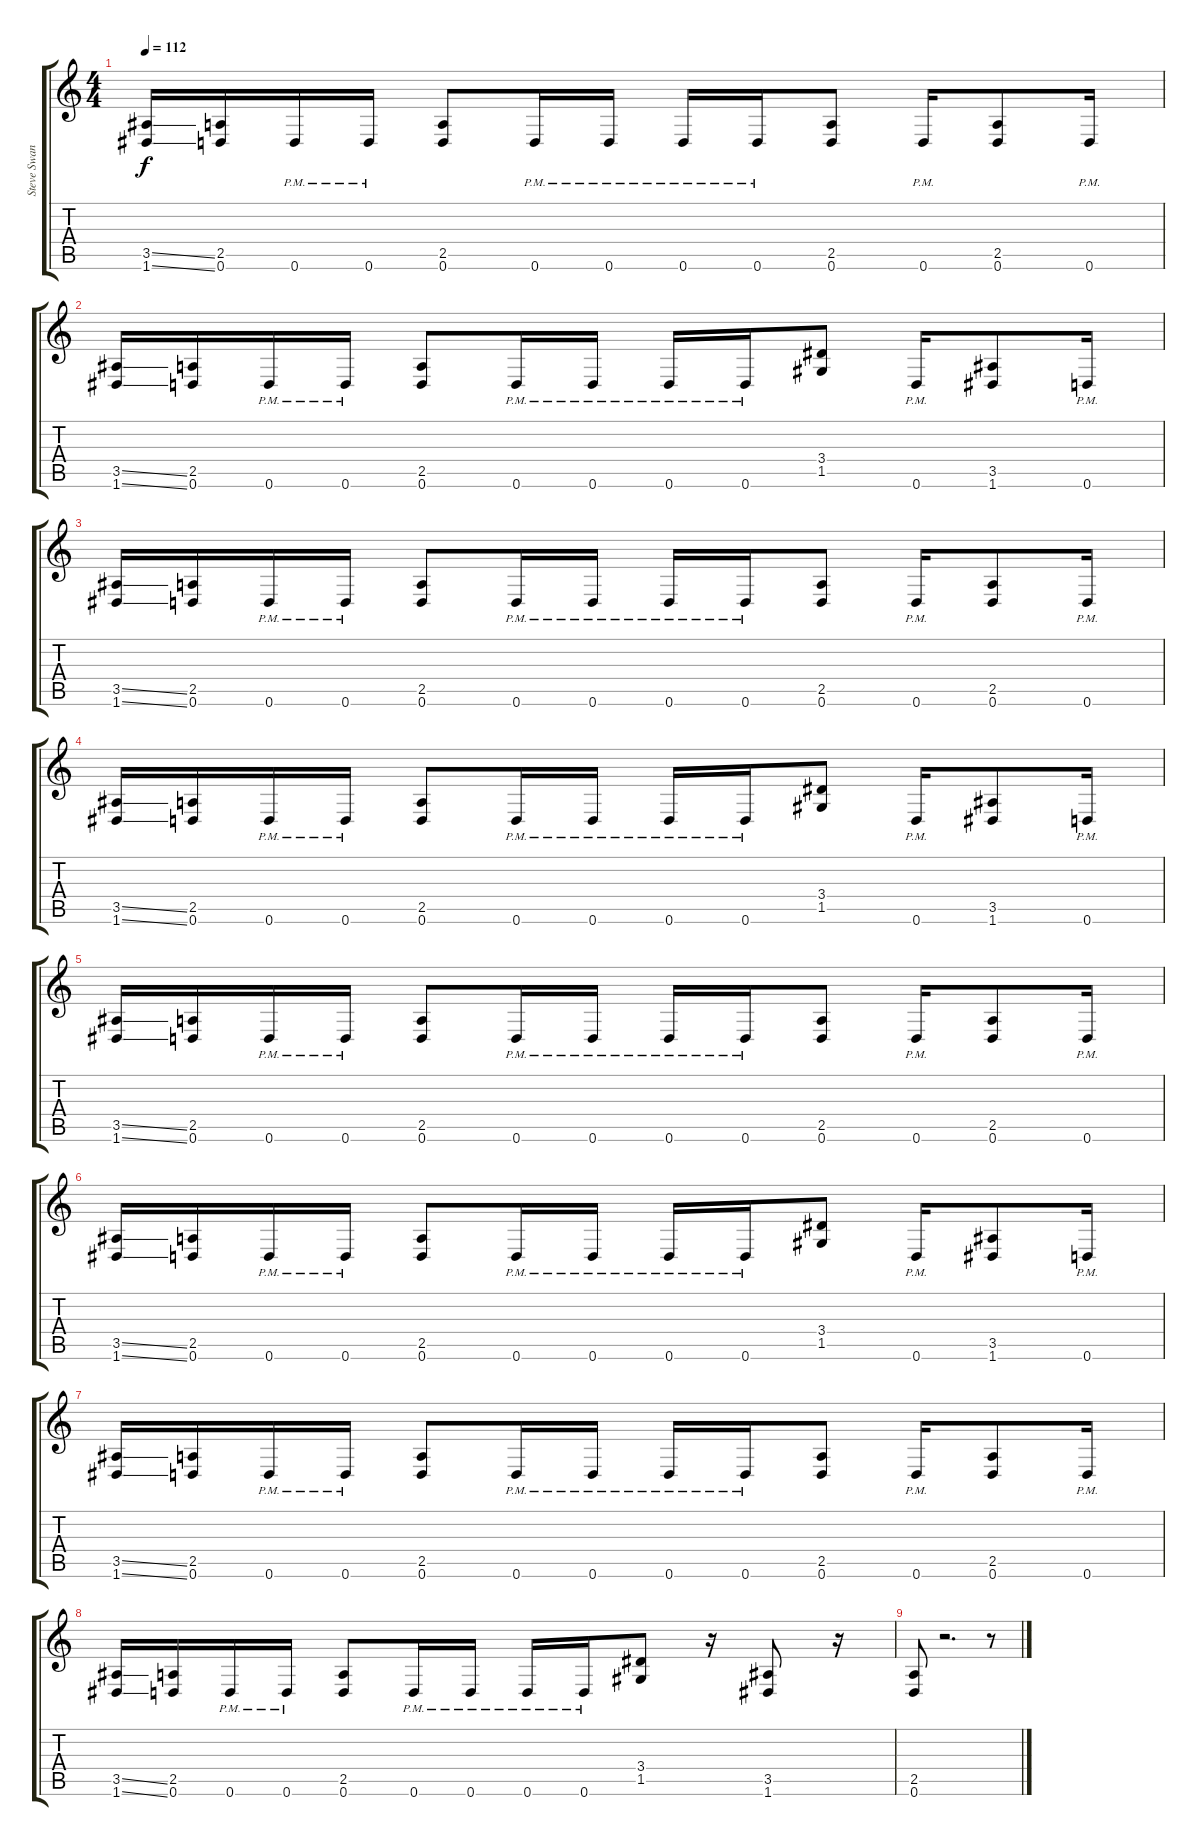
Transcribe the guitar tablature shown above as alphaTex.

\track ("Steve Swanson (2nd Guitar)" "Steve Swan") {instrument overdrivenguitar}
\staff {score tabs}
\tuning (D4 A3 F3 C3 G2 D2) {hide}
\ts (4 4)
\tempo 112
\clef g2
\ks c
(3.5{ss} 1.6{ss}).16{dy f} (2.5 0.6).16 0.6{pm}.16 0.6{pm}.16 (2.5 0.6).8 0.6{pm}.16 0.6{pm}.16 0.6{pm}.16 0.6{pm}.16 (2.5 0.6).8 0.6{pm}.16 (2.5 0.6).8 0.6{pm}.16 |
(3.5{ss} 1.6{ss}).16 (2.5 0.6).16 0.6{pm}.16 0.6{pm}.16 (2.5 0.6).8 0.6{pm}.16 0.6{pm}.16 0.6{pm}.16 0.6{pm}.16 (3.4 1.5).8 0.6{pm}.16 (3.5 1.6).8 0.6{pm}.16 |
(3.5{ss} 1.6{ss}).16 (2.5 0.6).16 0.6{pm}.16 0.6{pm}.16 (2.5 0.6).8 0.6{pm}.16 0.6{pm}.16 0.6{pm}.16 0.6{pm}.16 (2.5 0.6).8 0.6{pm}.16 (2.5 0.6).8 0.6{pm}.16 |
(3.5{ss} 1.6{ss}).16 (2.5 0.6).16 0.6{pm}.16 0.6{pm}.16 (2.5 0.6).8 0.6{pm}.16 0.6{pm}.16 0.6{pm}.16 0.6{pm}.16 (3.4 1.5).8 0.6{pm}.16 (3.5 1.6).8 0.6{pm}.16 |
(3.5{ss} 1.6{ss}).16 (2.5 0.6).16 0.6{pm}.16 0.6{pm}.16 (2.5 0.6).8 0.6{pm}.16 0.6{pm}.16 0.6{pm}.16 0.6{pm}.16 (2.5 0.6).8 0.6{pm}.16 (2.5 0.6).8 0.6{pm}.16 |
(3.5{ss} 1.6{ss}).16 (2.5 0.6).16 0.6{pm}.16 0.6{pm}.16 (2.5 0.6).8 0.6{pm}.16 0.6{pm}.16 0.6{pm}.16 0.6{pm}.16 (3.4 1.5).8 0.6{pm}.16 (3.5 1.6).8 0.6{pm}.16 |
(3.5{ss} 1.6{ss}).16 (2.5 0.6).16 0.6{pm}.16 0.6{pm}.16 (2.5 0.6).8 0.6{pm}.16 0.6{pm}.16 0.6{pm}.16 0.6{pm}.16 (2.5 0.6).8 0.6{pm}.16 (2.5 0.6).8 0.6{pm}.16 |
(3.5{ss} 1.6{ss}).16 (2.5 0.6).16 0.6{pm}.16 0.6{pm}.16 (2.5 0.6).8 0.6{pm}.16 0.6{pm}.16 0.6{pm}.16 0.6{pm}.16 (3.4 1.5).8 r.16 (3.5 1.6).8 r.16 |
(2.5 0.6).8 r.2{d} r.8
